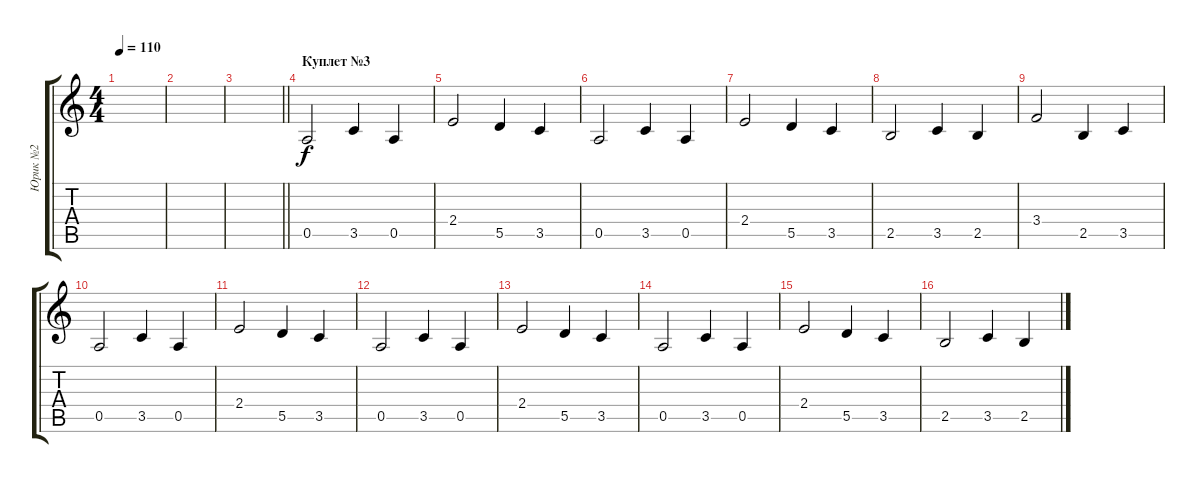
\track ("Юрик №2" "Юрик №2") {instrument acousticguitarnylon}
\staff {score tabs}
\tuning (E4 B3 G3 D3 A2 E2) {hide}
\ts (4 4)
\tempo 110
\clef g2
\ks c
|
|
\barLineRight lightlight
|
\section ("" "Куплет №3")
0.5.2 3.5.4 0.5.4 |
2.4.2 5.5.4 3.5.4 |
0.5.2 3.5.4 0.5.4 |
2.4.2 5.5.4 3.5.4 |
2.5.2 3.5.4 2.5.4 |
3.4.2 2.5.4 3.5.4 |
0.5.2 3.5.4 0.5.4 |
2.4.2 5.5.4 3.5.4 |
0.5.2 3.5.4 0.5.4 |
2.4.2 5.5.4 3.5.4 |
0.5.2 3.5.4 0.5.4 |
2.4.2 5.5.4 3.5.4 |
2.5.2 3.5.4 2.5.4
